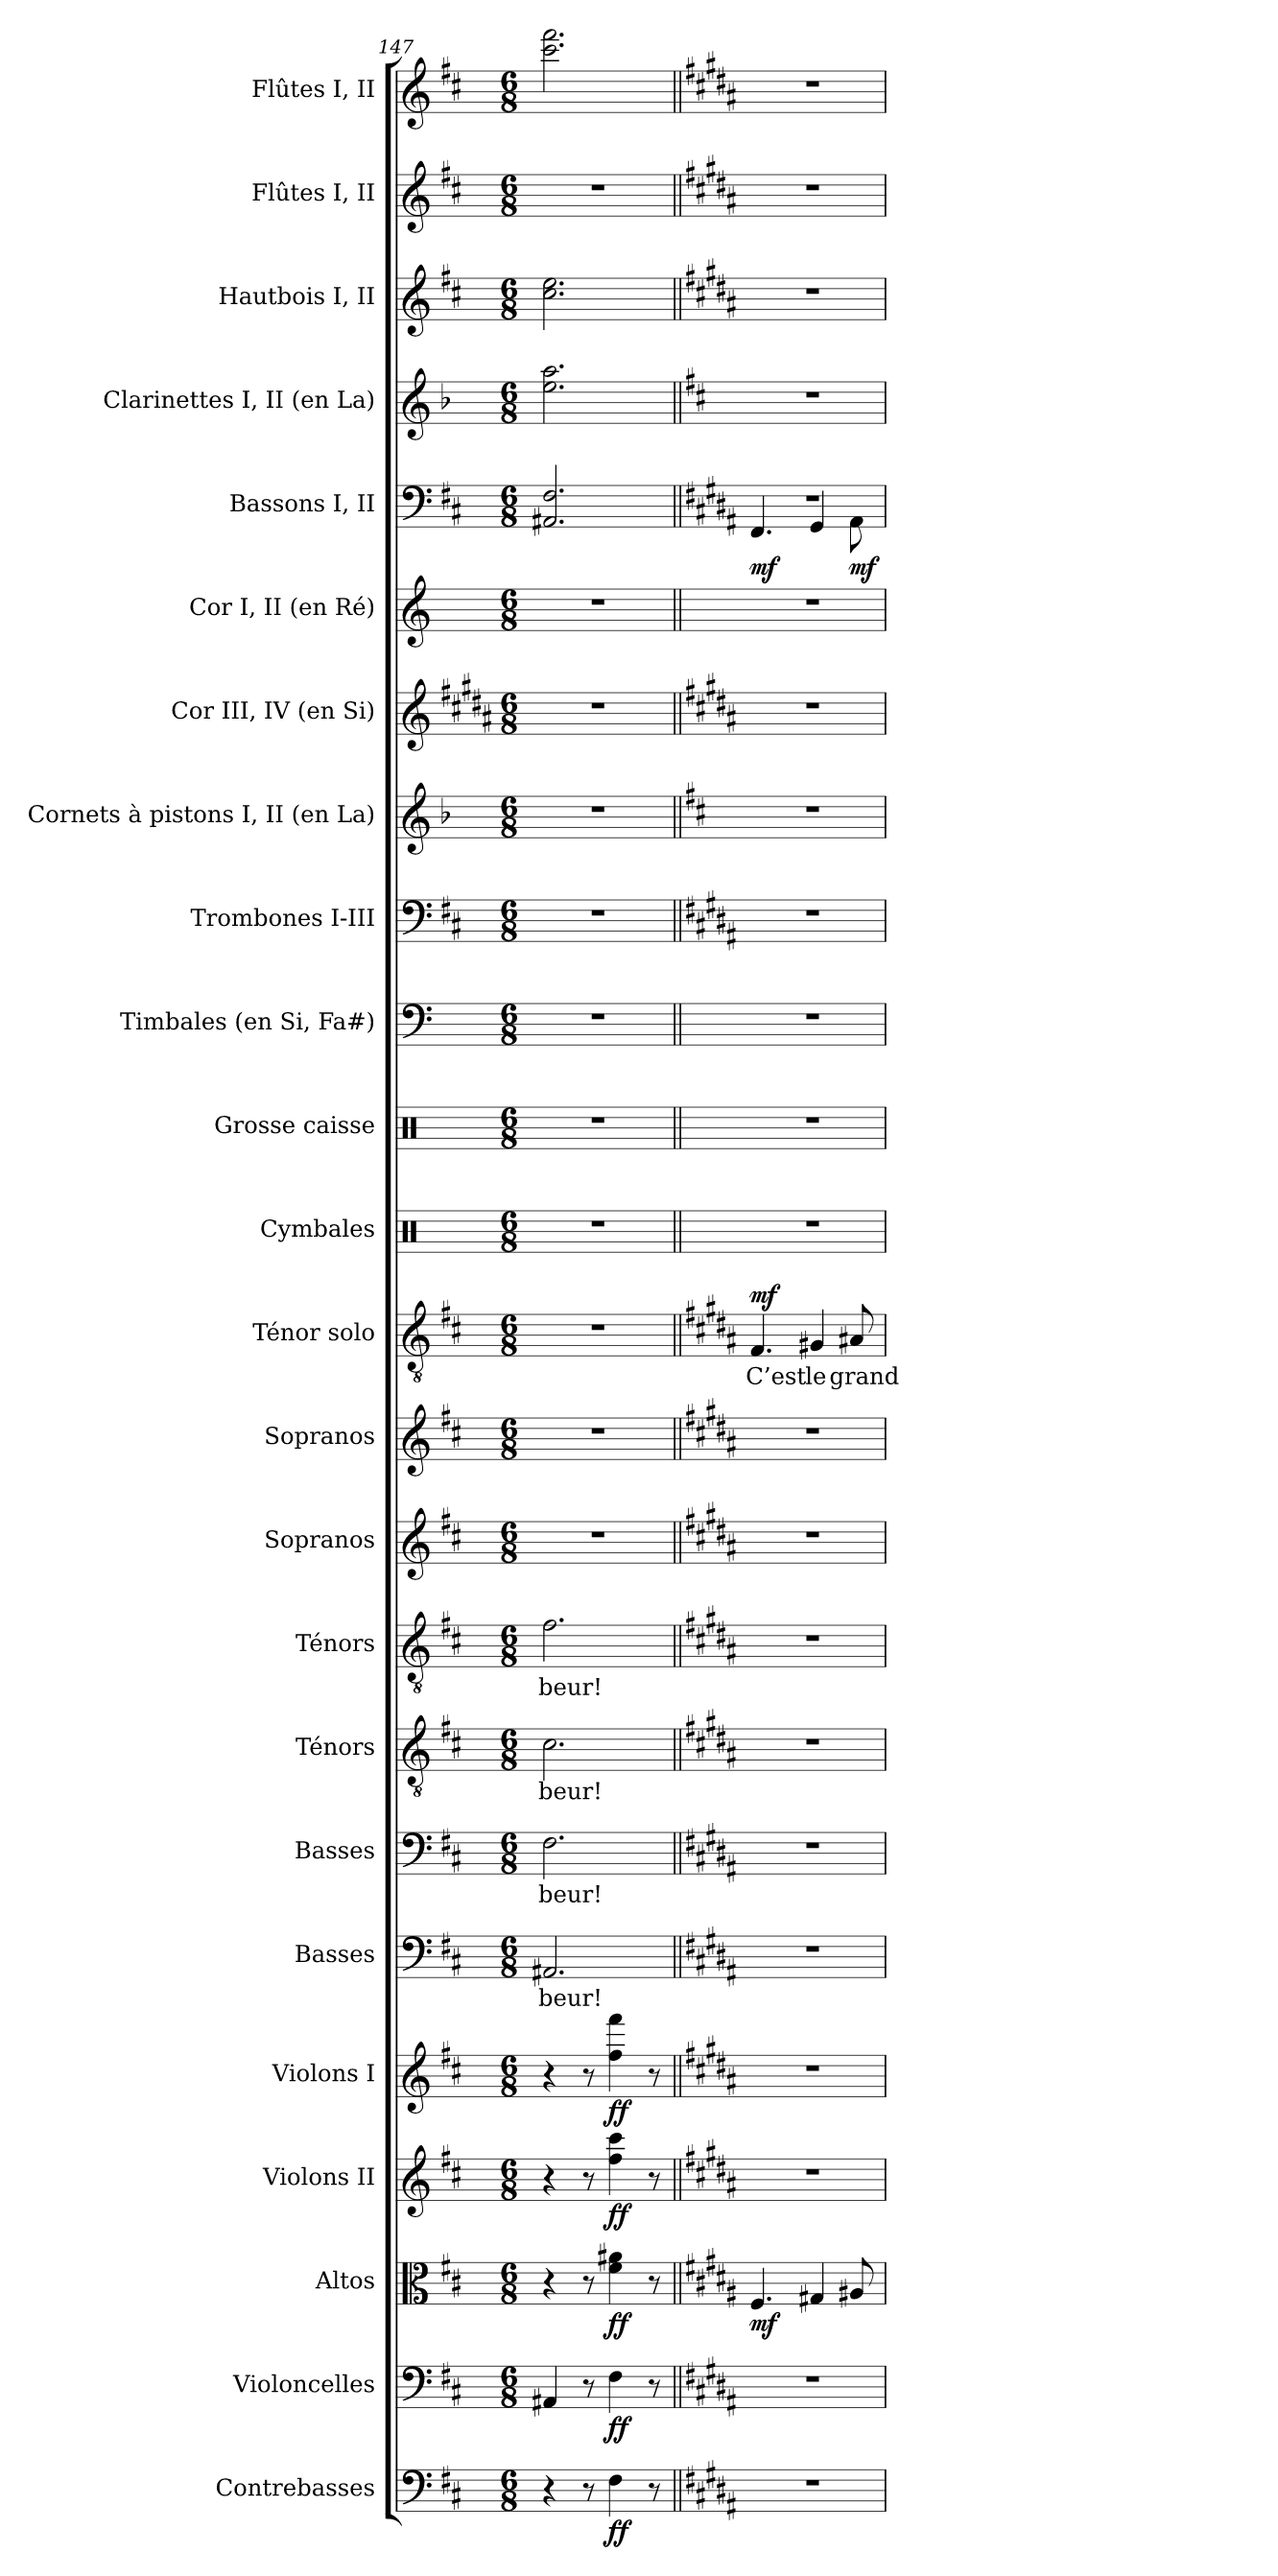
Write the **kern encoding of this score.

**kern	**dynam	**kern	**dynam	**kern	**dynam	**kern	**dynam	**kern	**dynam	**kern	**text	**kern	**text	**kern	**text	**kern	**text	**kern	**kern	**kern	**text	**dynam	**kern	**kern	**kern	**kern	**kern	**kern	**kern	**kern	**dynam	**kern	**kern	**kern	**kern
*part24	*part24	*part23	*part23	*part22	*part22	*part21	*part21	*part20	*part20	*part19	*part19	*part18	*part18	*part17	*part17	*part16	*part16	*part15	*part14	*part13	*part13	*part13	*part12	*part11	*part10	*part9	*part8	*part7	*part6	*part5	*part5	*part4	*part3	*part2	*part1
*staff24	*staff24	*staff23	*staff23	*staff22	*staff22	*staff21	*staff21	*staff20	*staff20	*staff19	*staff19	*staff18	*staff18	*staff17	*staff17	*staff16	*staff16	*staff15	*staff14	*staff13	*staff13	*staff13	*staff12	*staff11	*staff10	*staff9	*staff8	*staff7	*staff6	*staff5	*staff5	*staff4	*staff3	*staff2	*staff1
*I"Contrebasses	*	*I"Violoncelles	*	*I"Altos	*	*I"Violons II	*	*I"Violons I	*	*I"Basses	*	*I"Basses	*	*I"Ténors	*	*I"Ténors	*	*I"Sopranos	*I"Sopranos	*I"Ténor solo	*	*	*I"Cymbales	*I"Grosse caisse	*I"Timbales (en Si, Fa#)	*I"Trombones I-III	*I"Cornets à pistons I, II (en La)	*I"Cor III, IV (en Si)	*I"Cor I, II (en Ré)	*I"Bassons I, II	*	*I"Clarinettes I, II (en La)	*I"Hautbois I, II	*I"Flûtes I, II	*I"Flûtes I, II
*I'Cb.	*	*I'Vlles	*	*I'Altos	*	*I'Vns II	*	*I'Vns I	*	*I'Basses	*	*I'Basses	*	*I'Tén.	*	*I'Tén.	*	*I'Sopr.	*I'Sopr.	*I'Tén. solo	*	*	*I'Cym.	*I'G. c.	*I'Timb.	*I'Trb.	*I'C.à p. (La)	*I'Cor (Si)	*I'Cor (Ré)	*I'Bns	*	*I'Cl. (La)	*I'Hb.	*I'Fl.	*I'Fl.
*clefF4	*	*clefF4	*	*clefC3	*	*clefG2	*	*clefG2	*	*clefF4	*	*clefF4	*	*clefGv2	*	*clefGv2	*	*clefG2	*clefG2	*clefGv2	*	*	*clefX	*clefX	*clefF4	*clefF4	*clefG2	*clefG2	*clefG2	*clefF4	*	*clefG2	*clefG2	*clefG2	*clefG2
*ITrd7c12	*	*	*	*	*	*	*	*	*	*	*	*	*	*ITrd7c12	*	*ITrd7c12	*	*	*	*ITrd7c12	*	*	*	*	*	*	*ITrd2c3	*ITrd8c13	*ITrd6c10	*	*	*ITrd2c3	*	*	*
*k[f#c#]	*	*k[f#c#]	*	*k[f#c#]	*	*k[f#c#]	*	*k[f#c#]	*	*k[f#c#]	*	*k[f#c#]	*	*k[f#c#]	*	*k[f#c#]	*	*k[f#c#]	*k[f#c#]	*k[f#c#]	*	*	*k[]	*k[]	*k[]	*k[f#c#]	*k[f#c#]	*k[f#c#g#d#a#]	*k[f#c#]	*k[f#c#]	*	*k[f#c#]	*k[f#c#]	*k[f#c#]	*k[f#c#]
*D:	*	*D:	*	*D:	*	*D:	*	*D:	*	*D:	*	*D:	*	*D:	*	*D:	*	*D:	*D:	*D:	*	*	*C:	*C:	*C:	*D:	*D:	*B:	*D:	*D:	*	*D:	*D:	*D:	*D:
*M6/8	*	*M6/8	*	*M6/8	*	*M6/8	*	*M6/8	*	*M6/8	*	*M6/8	*	*M6/8	*	*M6/8	*	*M6/8	*M6/8	*M6/8	*	*	*M6/8	*M6/8	*M6/8	*M6/8	*M6/8	*M6/8	*M6/8	*M6/8	*	*M6/8	*M6/8	*M6/8	*M6/8
=147	=147	=147	=147	=147	=147	=147	=147	=147	=147	=147	=147	=147	=147	=147	=147	=147	=147	=147	=147	=147	=147	=147	=147	=147	=147	=147	=147	=147	=147	=147	=147	=147	=147	=147	=147
!	!	!	!	!	!	!	!	!	!	!	!LO:LY:b:color=#000000	!	!	!	!	!	!	!	!	!	!	!	!	!	!	!	!	!	!	!	!	!	!	!	!
!	!	!	!	!	!	!	!	!	!	!	!	!	!LO:LY:b:color=#000000	!	!	!	!	!	!	!	!	!	!	!	!	!	!	!	!	!	!	!	!	!	!
!	!	!	!	!	!	!	!	!	!	!	!	!	!	!	!LO:LY:b:color=#000000	!	!	!	!	!	!	!	!	!	!	!	!	!	!	!	!	!	!	!	!
!	!	!	!	!	!	!	!	!	!	!	!	!	!	!	!	!	!LO:LY:b:color=#000000	!LO:N:vis=1	!LO:N:vis=1	!LO:N:vis=1	!	!	!LO:N:vis=1	!LO:N:vis=1	!LO:N:vis=1	!LO:N:vis=1	!LO:N:vis=1	!LO:N:vis=1	!LO:N:vis=1	!	!	!	!	!LO:N:vis=1	!
4r	.	4AA#Xi/	.	4r	.	4r	.	4r	.	2.AA#Xi/	-beur!	2.F#i\	-beur!	2.C#i\	-beur!	2.F#i\	-beur!	2.r	2.r	2.r	.	.	2.r	2.r	2.r	2.r	2.r	2.r	2.r	2.AA#Xi/ 2.F#i	.	2.cc#i\ 2.ff#i	2.cc#i\ 2.eei	2.r	2.ccc#i\ 2.fff#i
8r	.	8r	.	8r	.	8r	.	8r	.	.	.	.	.	.	.	.	.	.	.	.	.	.	.	.	.	.	.	.	.	.	.	.	.	.	.
4FF#i\	ff	4F#i\	ff	4f#i\ 4a#Xi	ff	4ff#i\ 4ccc#i	ff	4ff#i\ 4fff#i	ff	.	.	.	.	.	.	.	.	.	.	.	.	.	.	.	.	.	.	.	.	.	.	.	.	.	.
8r	.	8r	.	8r	.	8r	.	8r	.	.	.	.	.	.	.	.	.	.	.	.	.	.	.	.	.	.	.	.	.	.	.	.	.	.	.
=148||	=148||	=148||	=148||	=148||	=148||	=148||	=148||	=148||	=148||	=148||	=148||	=148||	=148||	=148||	=148||	=148||	=148||	=148||	=148||	=148||	=148||	=148||	=148||	=148||	=148||	=148||	=148||	=148||	=148||	=148||	=148||	=148||	=148||	=148||	=148||
*k[f#c#g#d#a#]	*	*k[f#c#g#d#a#]	*	*k[f#c#g#d#a#]	*	*k[f#c#g#d#a#]	*	*k[f#c#g#d#a#]	*	*k[f#c#g#d#a#]	*	*k[f#c#g#d#a#]	*	*k[f#c#g#d#a#]	*	*k[f#c#g#d#a#]	*	*k[f#c#g#d#a#]	*k[f#c#g#d#a#]	*k[f#c#g#d#a#]	*	*	*k[]	*k[]	*k[]	*k[f#c#g#d#a#]	*k[f#c#g#d#a#]	*k[f#c#g#d#a#]	*k[f#c#]	*k[f#c#g#d#a#]	*	*k[f#c#g#d#a#]	*k[f#c#g#d#a#]	*k[f#c#g#d#a#]	*k[f#c#g#d#a#]
*B:	*	*B:	*	*B:	*	*B:	*	*B:	*	*B:	*	*B:	*	*B:	*	*B:	*	*B:	*B:	*B:	*	*	*C:	*C:	*C:	*B:	*B:	*B:	*D:	*B:	*	*B:	*B:	*B:	*B:
!LO:N:vis=1	!	!LO:N:vis=1	!	!	!	!LO:N:vis=1	!	!LO:N:vis=1	!	!LO:N:vis=1	!	!LO:N:vis=1	!	!LO:N:vis=1	!	!LO:N:vis=1	!	!LO:N:vis=1	!LO:N:vis=1	!	!	!	!	!	!	!	!	!	!	!	!	!	!	!	!
!	!	!	!	!	!	!	!	!	!	!	!	!	!	!	!	!	!	!	!	!	!LO:LY:b:color=#000000	!	!LO:N:vis=1	!LO:N:vis=1	!LO:N:vis=1	!LO:N:vis=1	!LO:N:vis=1	!LO:N:vis=1	!LO:N:vis=1	!LO:N:vis=1	!	!LO:N:vis=1	!LO:N:vis=1	!LO:N:vis=1	!LO:N:vis=1
*	*	*	*	*	*	*	*	*	*	*	*	*	*	*	*	*	*	*	*	*	*	*	*	*	*	*	*	*	*	*^	*	*	*	*	*
2.r	.	2.r	.	4.F#i/	mf	2.r	.	2.r	.	2.r	.	2.r	.	2.r	.	2.r	.	2.r	2.r	4.FF#i/	C’est	mf	2.r	2.r	2.r	2.r	2.r	2.r	2.r	2.r	4.FF#i/	mf	2.r	2.r	2.r	2.r
!	!	!	!	!	!	!	!	!	!	!	!	!	!	!	!	!	!	!	!	!	!LO:LY:b:color=#000000	!	!	!	!	!	!	!	!	!	!	!	!	!	!	!
.	.	.	.	4G#Xi/	.	.	.	.	.	.	.	.	.	.	.	.	.	.	.	4GG#Xi/	le	.	.	.	.	.	.	.	.	.	4GG#i/	.	.	.	.	.
!	!	!	!	!	!	!	!	!	!	!	!	!	!	!	!	!	!	!	!	!	!LO:LY:b:color=#000000	!	!	!	!	!	!	!	!	!	!	!	!	!	!	!
.	.	.	.	8A#Xi/	.	.	.	.	.	.	.	.	.	.	.	.	.	.	.	8AA#Xi/	grand	.	.	.	.	.	.	.	.	.	8AA#i\	mf	.	.	.	.
*	*	*	*	*	*	*	*	*	*	*	*	*	*	*	*	*	*	*	*	*	*	*	*	*	*	*	*	*	*	*v	*v	*	*	*	*	*
=	=	=	=	=	=	=	=	=	=	=	=	=	=	=	=	=	=	=	=	=	=	=	=	=	=	=	=	=	=	=	=	=	=	=	=
*-	*-	*-	*-	*-	*-	*-	*-	*-	*-	*-	*-	*-	*-	*-	*-	*-	*-	*-	*-	*-	*-	*-	*-	*-	*-	*-	*-	*-	*-	*-	*-	*-	*-	*-	*-
